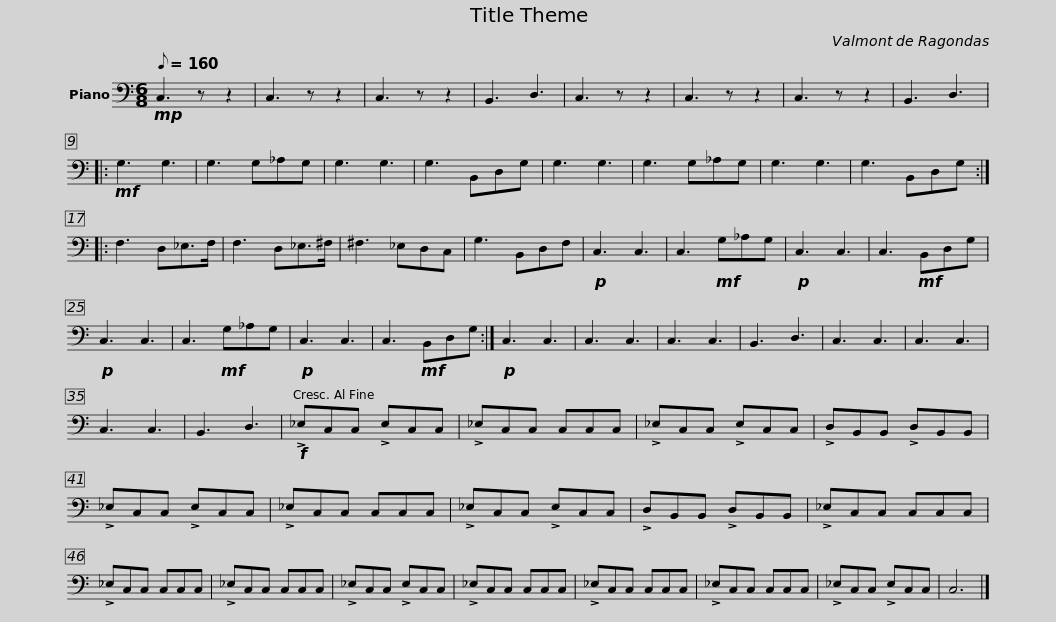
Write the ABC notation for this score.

X:1
L:1/8
Q:1/8=160
M:6/8
I:linebreak $
K:C
V:1 bass
V:1
!mp! C,3 z z2 | C,3 z z2 | C,3 z z2 | B,,3 D,3 | C,3 z z2 | %5
 C,3 z z2 | C,3 z z2 | B,,3 D,3 |:!mf! G,3 G,3 | G,3 G,_A,G, | %10
 G,3 G,3 |$ G,3 B,,D,G, | G,3 G,3 | G,3 G,_A,G, | G,3 G,3 | %15
 G,3 B,,D,G, :: F,3 D,_E,>F, | F,3 D,_E,>^F, | ^F,3 _E,D,C, | G,3 B,,D,F, |$ %20
!p! C,3 C,3 | C,3!mf! G,_A,G, |!p! C,3 C,3 | C,3!mf! B,,D,G, |!p! C,3 C,3 | %25
 C,3!mf! G,_A,G, |!p! C,3 C,3 | C,3!mf! B,,D,G, :|!p! C,3 C,3 | C,3 C,3 |$ %30
 C,3 C,3 | B,,3 D,3 | C,3 C,3 | C,3 C,3 | C,3 C,3 | %35
 B,,3 D,3 |!f! !>!_E,C,C, !>!E,C,C, | !>!_E,C,C, C,C,C, | !>!_E,C,C, !>!E,C,C, | !>!D,B,,B,, !>!D,B,,B,, |$ %40
 !>!_E,C,C, !>!E,C,C, | !>!_E,C,C, C,C,C, | !>!_E,C,C, !>!E,C,C, | !>!D,B,,B,, !>!D,B,,B,, | !>!_E,C,C, C,C,C, | %45
 !>!_E,C,C, C,C,C, | !>!_E,C,C, C,C,C, |$ !>!_E,C,C, !>!E,C,C, | !>!_E,C,C, C,C,C, | !>!_E,C,C, C,C,C, | %50
 !>!_E,C,C, C,C,C, | !>!_E,C,C, !>!E,C,C, | C,6 |] %53
